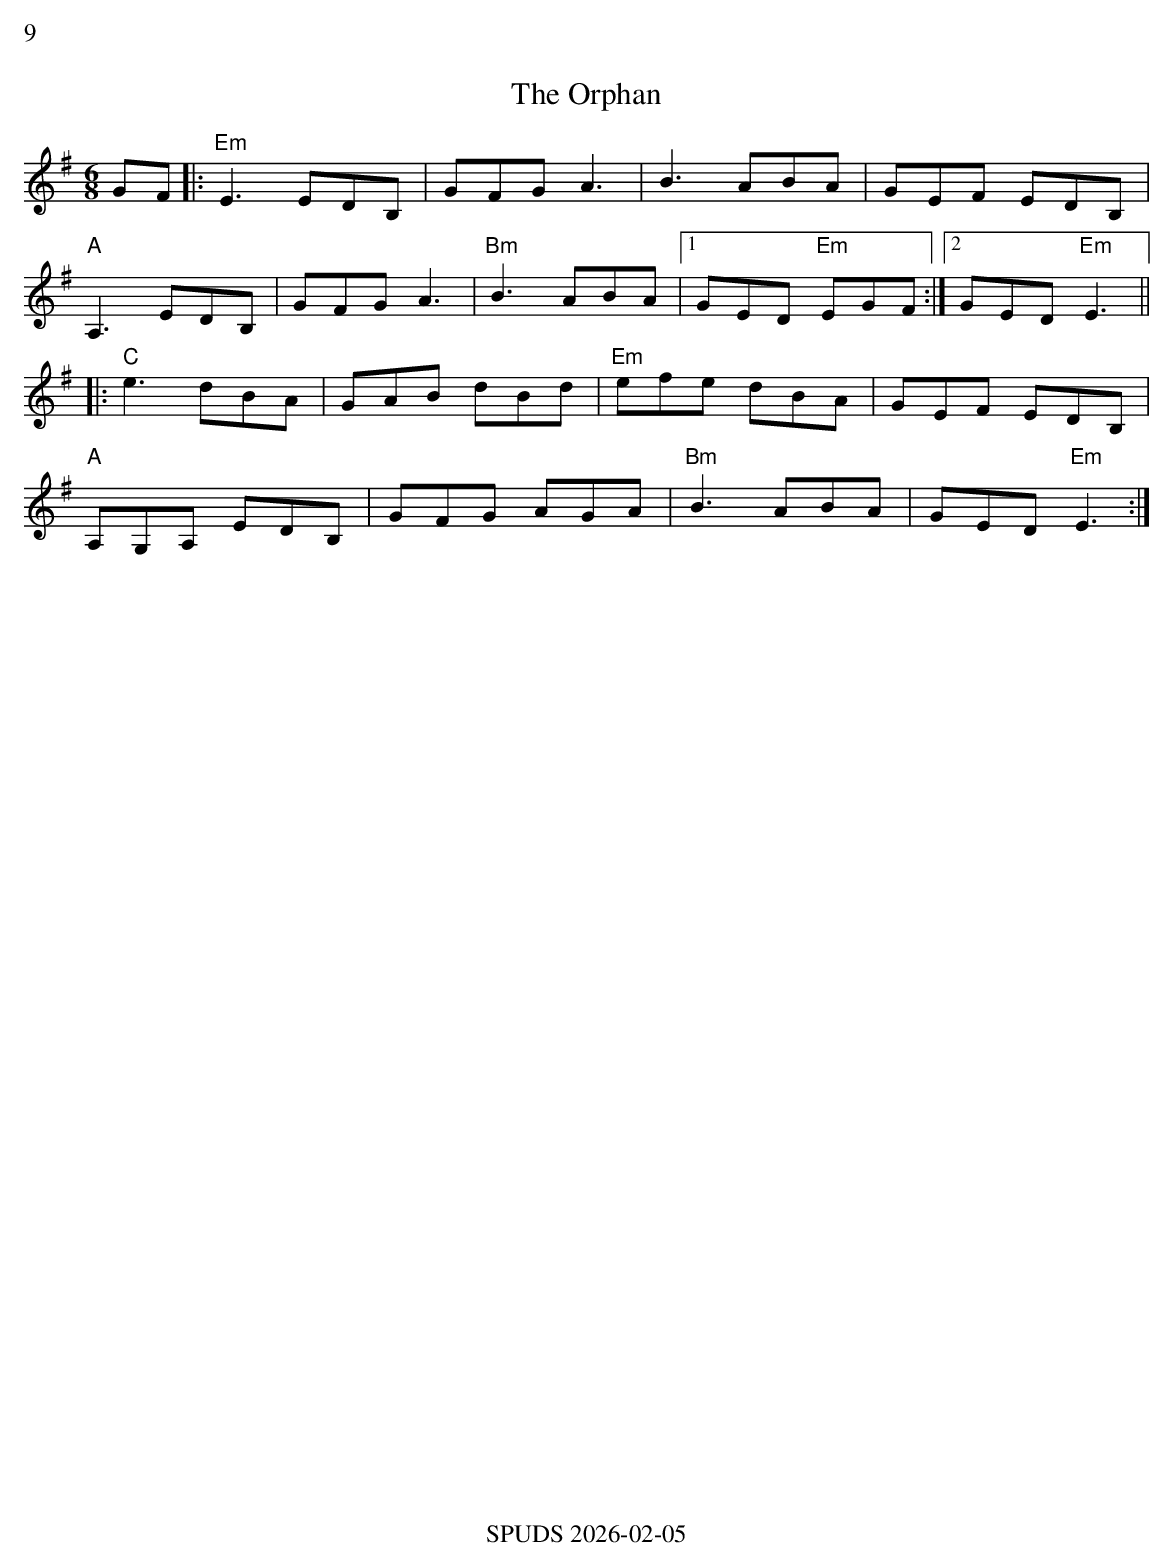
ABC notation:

X:1
%%text 9
T:The Orphan
M:6/8
L:1/8
K:Em
GF |:\
"Em" E3 EDB, | GFG A3 | B3 ABA | GEF EDB, |!
"A" A,3 EDB, | GFG A3 | "Bm" B3 ABA |1 GED "Em" EGF :|2 GED "Em" E3 ||!
|:\
"C" e3 dBA | GAB dBd | "Em" efe dBA | GEF EDB, |!
"A" A,G,A, EDB, | GFG AGA | "Bm" B3 ABA | GED "Em" E3 :|
